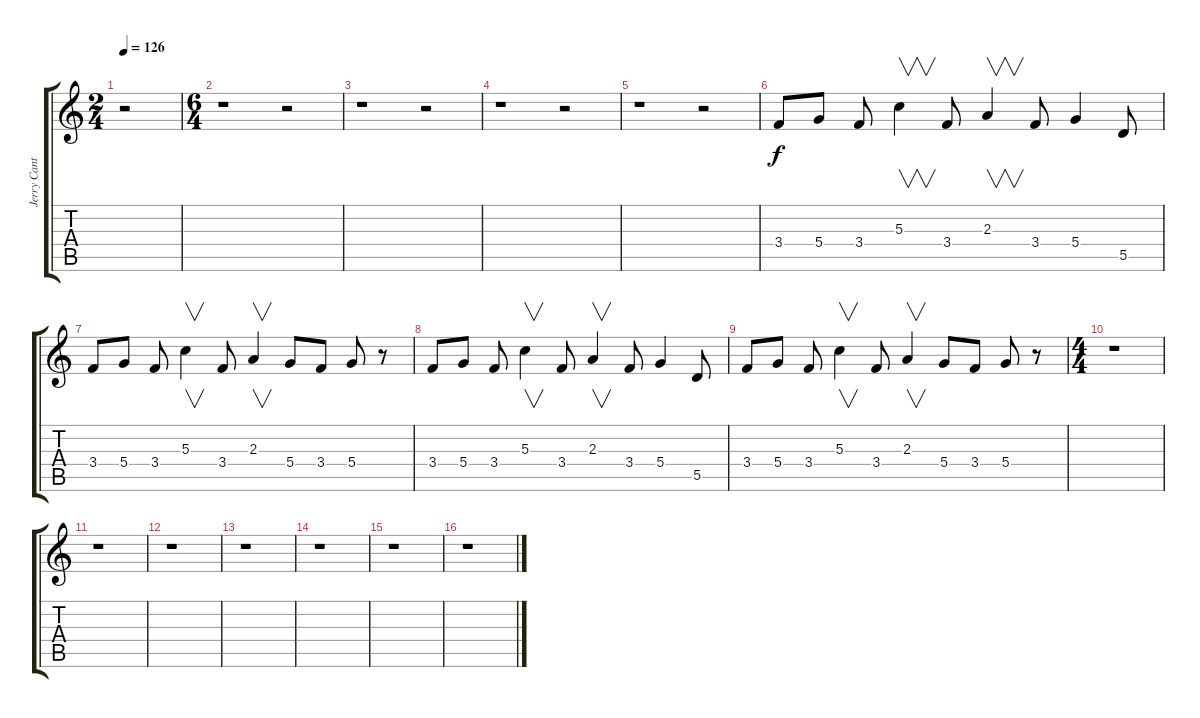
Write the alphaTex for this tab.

\track ("Jerry Cantrell (Guitar Lead)" "Jerry Cant") {instrument distortionguitar}
\staff {score tabs}
\tuning (E4 B3 G3 D3 A2 D2) {hide}
\ts (2 4)
\tempo 126
\clef g2
\ks c
r.2{dy f instrument distortionguitar} |
\ts (6 4)
r.1 r.2 |
r.1 r.2 |
r.1 r.2 |
r.1 r.2 |
3.4.8 5.4.8 3.4.8 5.3.4{v} 3.4.8 2.3.4{v} 3.4.8 5.4.4 5.5.8 |
3.4.8 5.4.8 3.4.8 5.3.4{v} 3.4.8 2.3.4{v} 5.4.8 3.4.8 5.4.8 r.8 |
3.4.8 5.4.8 3.4.8 5.3.4{v} 3.4.8 2.3.4{v} 3.4.8 5.4.4 5.5.8 |
3.4.8 5.4.8 3.4.8 5.3.4{v} 3.4.8 2.3.4{v} 5.4.8 3.4.8 5.4.8 r.8 |
\ts (4 4)
r.1 |
r.1 |
r.1 |
r.1 |
r.1 |
r.1 |
r.1
